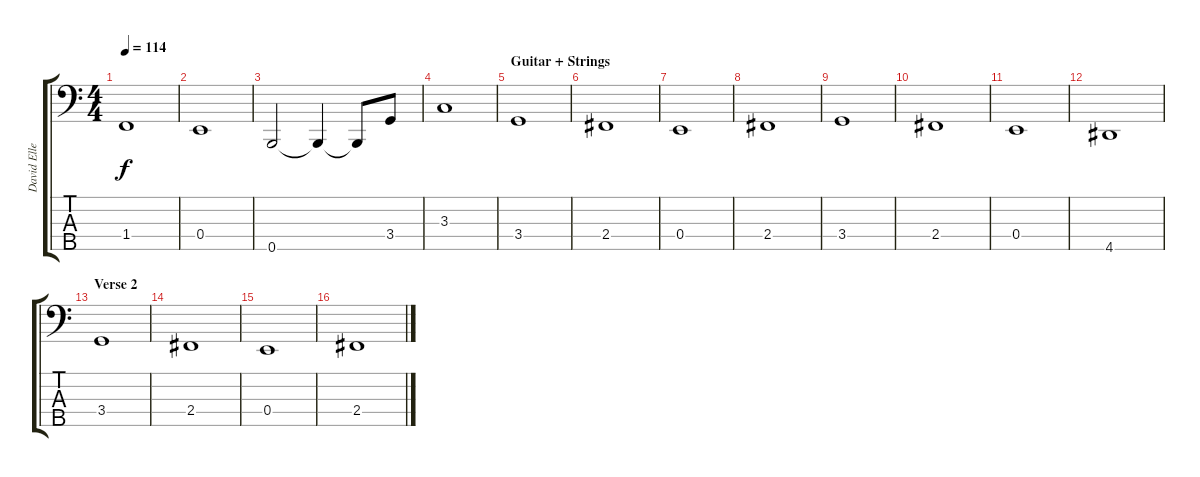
\track ("David Ellefson" "David Elle") {instrument electricbassfinger}
\staff {score tabs}
\tuning (G2 D2 A1 E1 B0) {hide}
\ts (4 4)
\tempo 114
\clef f4
\ks c
1.4.1{dy f} |
0.4.1 |
0.5.2 0.5{t}.4 0.5{t}.8 3.4.8 |
3.3.1 |
\section ("" "Guitar + Strings")
3.4.1 |
2.4.1 |
0.4.1 |
2.4.1 |
3.4.1 |
2.4.1 |
0.4.1 |
4.5.1 |
\section ("" "Verse 2")
3.4.1 |
2.4.1 |
0.4.1 |
2.4.1
